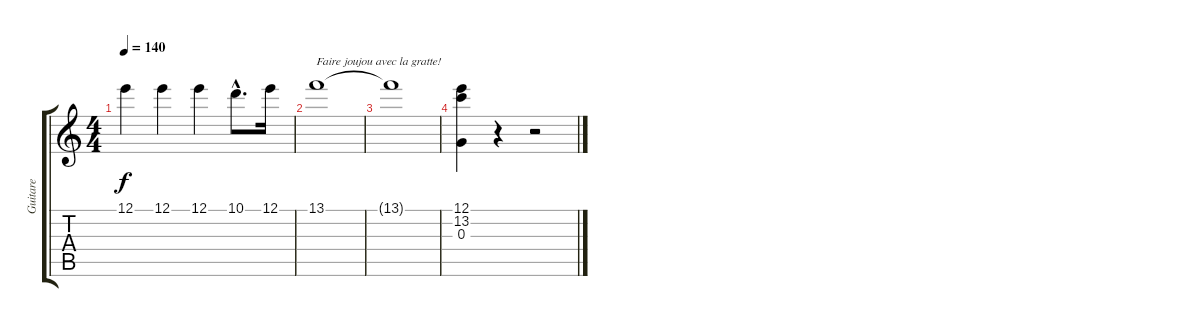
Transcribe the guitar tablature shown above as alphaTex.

\track ("Guitare" "Guitare") {instrument electricguitarclean}
\staff {score tabs}
\tuning (E4 B3 G3 D3 A2 E2) {hide}
\ts (4 4)
\tempo 140
\clef g2
\ks c
12.1.4{dy f} 12.1.4 12.1.4 10.1{hac}.8{d} 12.1.16 |
13.1.1{txt "Faire joujou avec la gratte!"} |
13.1{t}.1 |
(12.1 13.2 0.3).4 r.4 r.2
